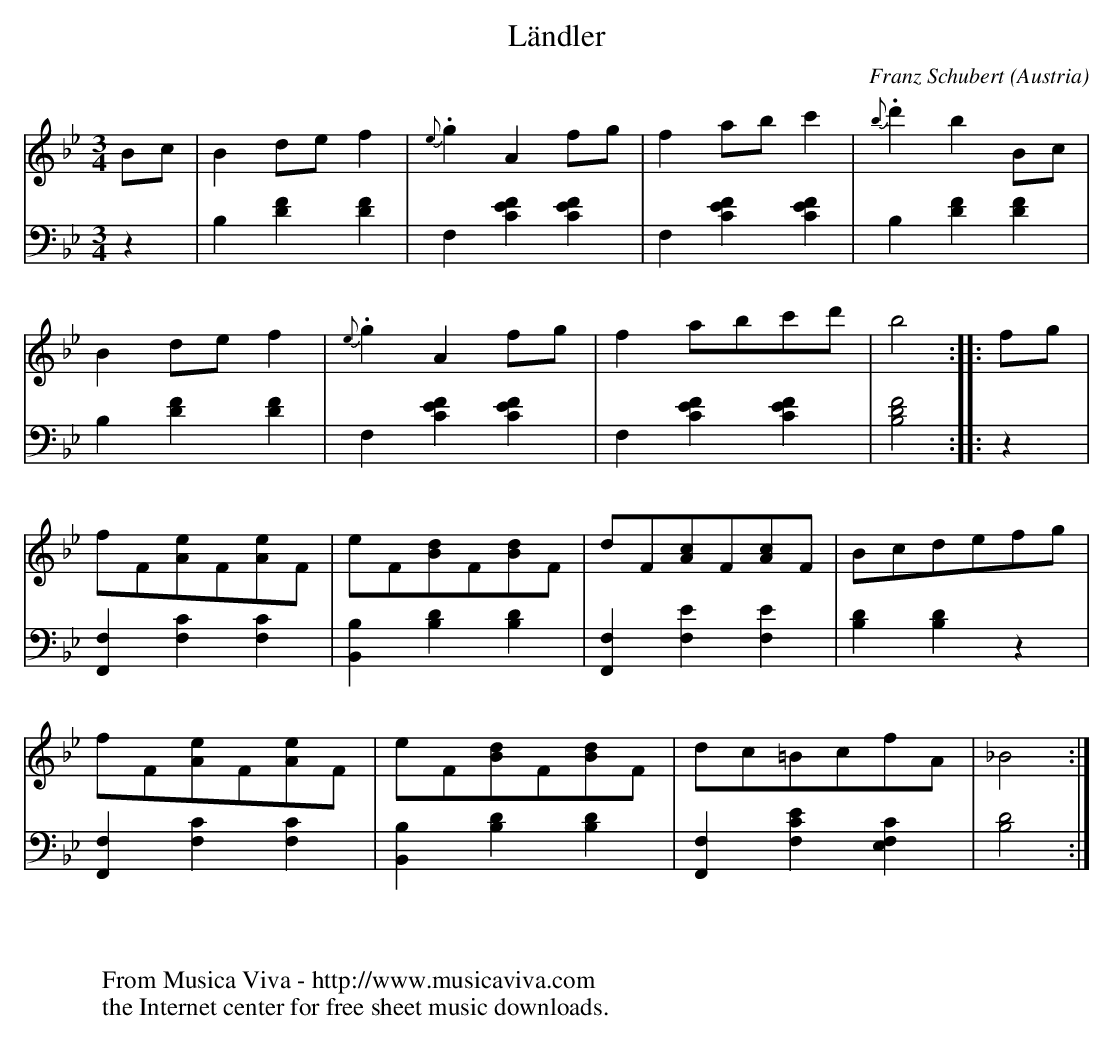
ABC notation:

X:1
T:L\"andler
C:Franz Schubert
O:Austria
V:1 Program 1 0 %Piano
V:2 Program 1 0 bass %Piano
M:3/4
L:1/8
K:Bb
V:1
Bc|B2def2|{e}.g2A2fg|f2abc'2|{b}.d'2b2Bc|
V:2
z2|B,2[D2F2][D2F2]|F,2[C2E2F2][C2E2F2]|F,2[C2E2F2][C2E2F2]|B,2[D2F2][D2F2]|
V:1
B2def2|{e}.g2A2fg|f2abc'd'|b4::fg|
V:2
B,2[D2F2][D2F2]|F,2[C2E2F2][C2E2F2]|F,2[C2E2F2][C2E2F2]|[B,4D4F4]::z2|
V:1
fF[Ae]F[Ae]F|eF[Bd]F[Bd]F|dF[Ac]F[Ac]F|Bcdefg|
V:2
[F,,2F,2][F,2C2][F,2C2]|[B,,2B,2][B,2D2][B,2D2]|[F,,2F,2][F,2E2][F,2E2]|[B,2D2][B,2D2]z2|
V:1
fF[Ae]F[Ae]F|eF[Bd]F[Bd]F|dc=BcfA|_B4:|
V:2
[F,,2F,2][F,2C2][F,2C2]|[B,,2B,2][B,2D2][B,2D2]|[F,,2F,2][F,2C2E2][F,2C2E,2]|[B,4D4]:|
W:
W:
W:  From Musica Viva - http://www.musicaviva.com
W:  the Internet center for free sheet music downloads.
